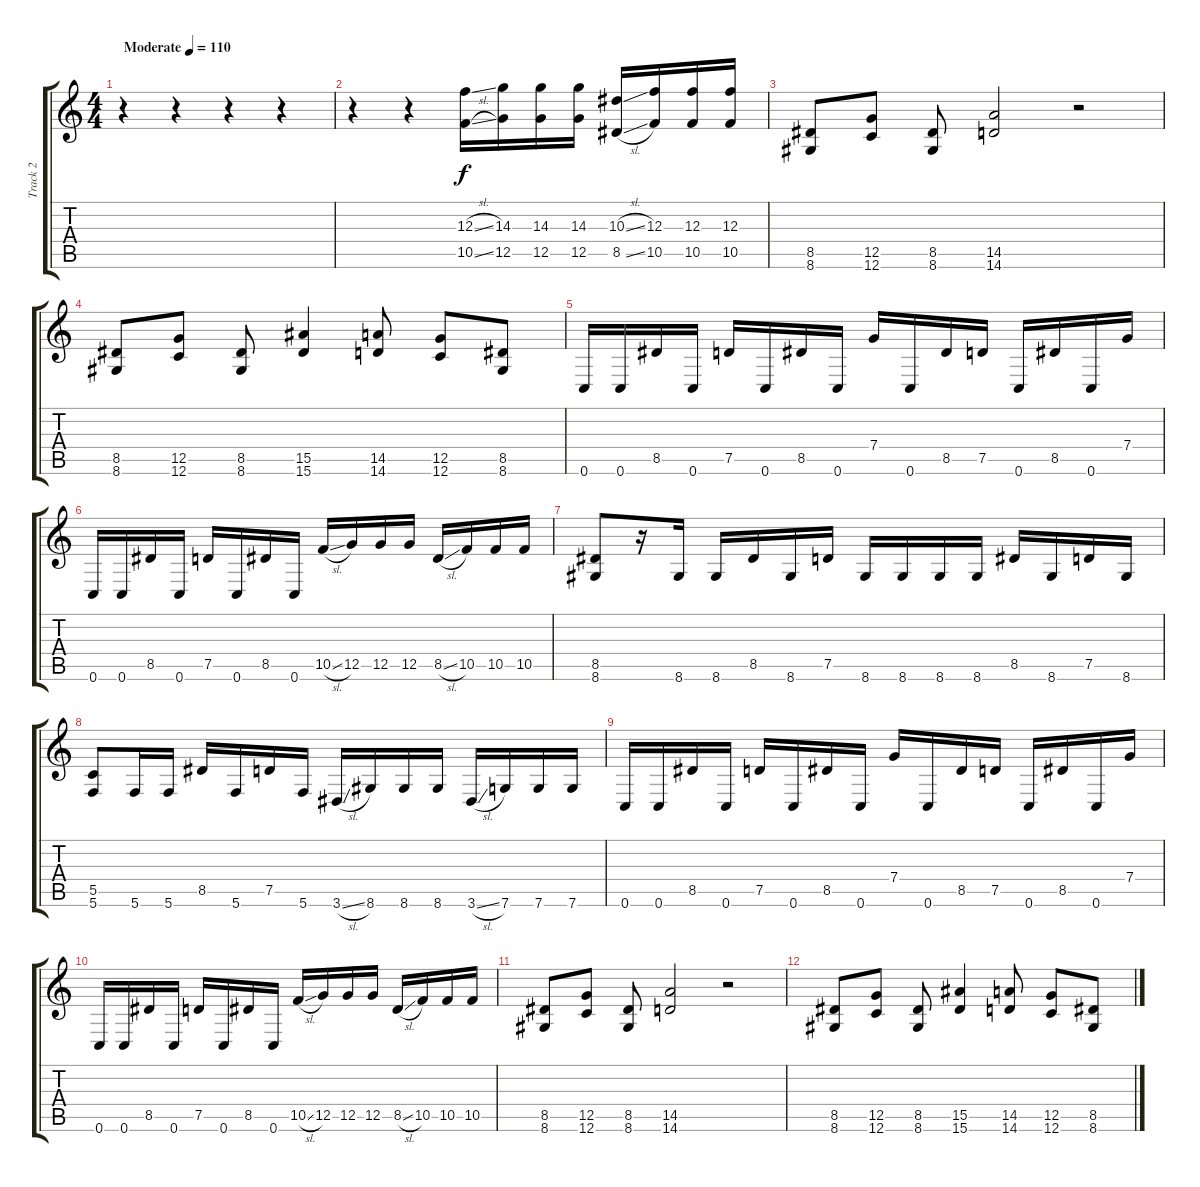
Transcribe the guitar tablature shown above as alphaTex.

\track ("Track 2" "Track 2") {instrument overdrivenguitar}
\staff {score tabs}
\tuning (D4 A3 F3 C3 G2 C2) {hide}
\ts (4 4)
\tempo (110 "Moderate")
\clef g2
\ks c
r.4{dy f instrument overdrivenguitar} r.4 r.4 r.4 |
r.4 r.4 (12.3{sl} 10.5{sl}).16 (14.3 12.5).16 (14.3 12.5).16 (14.3 12.5).16 (10.3{sl} 8.5{sl}).16 (12.3 10.5).16 (12.3 10.5).16 (12.3 10.5).16 |
(8.5 8.6).8 (12.5 12.6).8 (8.5 8.6).8 (14.5 14.6).2 r.2 |
(8.5 8.6).8 (12.5 12.6).8 (8.5 8.6).8 (15.5 15.6).4 (14.5 14.6).8 (12.5 12.6).8 (8.5 8.6).8 |
0.6.16 0.6.16 8.5.16 0.6.16 7.5.16 0.6.16 8.5.16 0.6.16 7.4.16 0.6.16 8.5.16 7.5.16 0.6.16 8.5.16 0.6.16 7.4.16 |
0.6.16 0.6.16 8.5.16 0.6.16 7.5.16 0.6.16 8.5.16 0.6.16 10.5{sl}.16 12.5.16 12.5.16 12.5.16 8.5{sl}.16 10.5.16 10.5.16 10.5.16 |
(8.5 8.6).8 r.16 8.6.16 8.6.16 8.5.16 8.6.16 7.5.16 8.6.16 8.6.16 8.6.16 8.6.16 8.5.16 8.6.16 7.5.16 8.6.16 |
(5.5 5.6).8 5.6.16 5.6.16 8.5.16 5.6.16 7.5.16 5.6.16 3.6{sl}.16 8.6.16 8.6.16 8.6.16 3.6{sl}.16 7.6.16 7.6.16 7.6.16 |
0.6.16 0.6.16 8.5.16 0.6.16 7.5.16 0.6.16 8.5.16 0.6.16 7.4.16 0.6.16 8.5.16 7.5.16 0.6.16 8.5.16 0.6.16 7.4.16 |
0.6.16 0.6.16 8.5.16 0.6.16 7.5.16 0.6.16 8.5.16 0.6.16 10.5{sl}.16 12.5.16 12.5.16 12.5.16 8.5{sl}.16 10.5.16 10.5.16 10.5.16 |
(8.5 8.6).8 (12.5 12.6).8 (8.5 8.6).8 (14.5 14.6).2 r.2 |
(8.5 8.6).8 (12.5 12.6).8 (8.5 8.6).8 (15.5 15.6).4 (14.5 14.6).8 (12.5 12.6).8 (8.5 8.6).8
